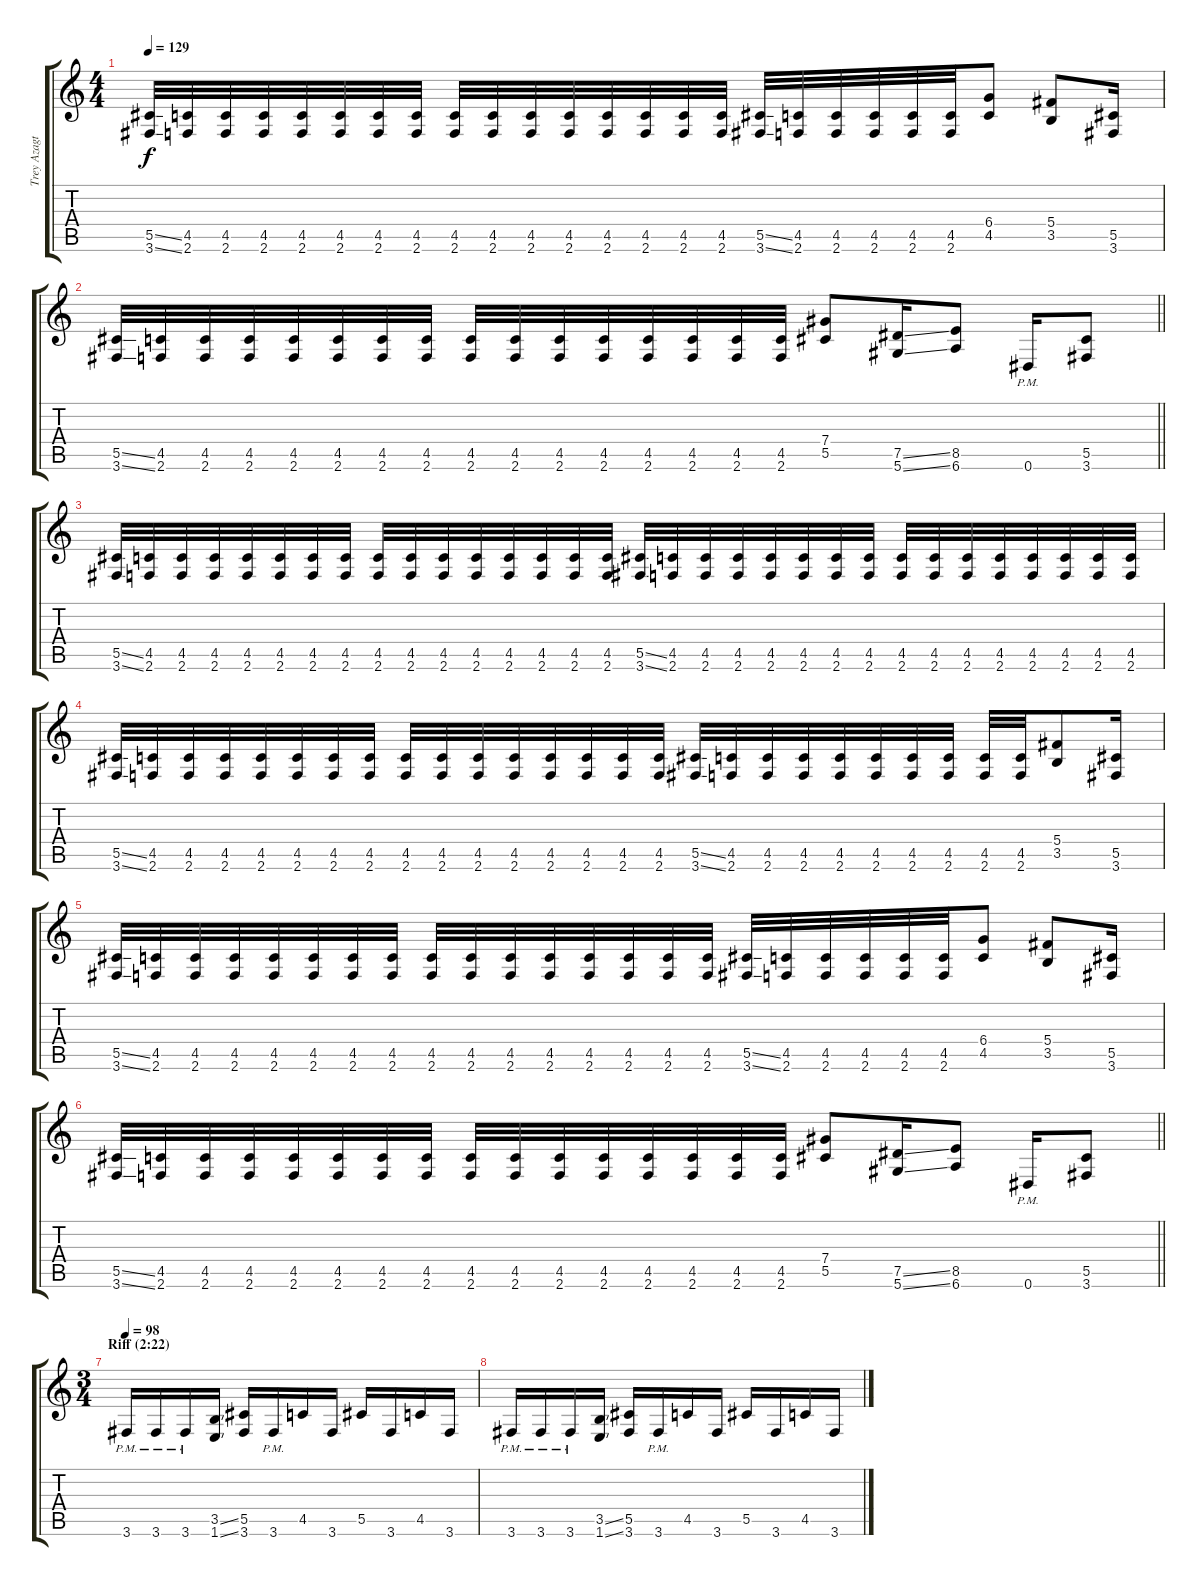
\track ("Trey Azagthoth " "Trey Azagt") {instrument distortionguitar}
\staff {score tabs}
\tuning (Eb4 Bb3 Gb3 Db3 Ab2 Eb2) {hide}
\ts (4 4)
\tempo 129
\clef g2
\ks c
(5.5{ss} 3.6{ss}).32{dy f} (4.5 2.6).32 (4.5 2.6).32 (4.5 2.6).32 (4.5 2.6).32 (4.5 2.6).32 (4.5 2.6).32 (4.5 2.6).32 (4.5 2.6).32 (4.5 2.6).32 (4.5 2.6).32 (4.5 2.6).32 (4.5 2.6).32 (4.5 2.6).32 (4.5 2.6).32 (4.5 2.6).32 (5.5{ss} 3.6{ss}).32 (4.5 2.6).32 (4.5 2.6).32 (4.5 2.6).32 (4.5 2.6).32 (4.5 2.6).32 (6.4 4.5).8 (5.4 3.5).8 (5.5 3.6).16 |
\barLineRight lightlight
(5.5{ss} 3.6{ss}).32 (4.5 2.6).32 (4.5 2.6).32 (4.5 2.6).32 (4.5 2.6).32 (4.5 2.6).32 (4.5 2.6).32 (4.5 2.6).32 (4.5 2.6).32 (4.5 2.6).32 (4.5 2.6).32 (4.5 2.6).32 (4.5 2.6).32 (4.5 2.6).32 (4.5 2.6).32 (4.5 2.6).32 (7.4 5.5).8 (7.5{ss} 5.6{ss}).16 (8.5 6.6).8 0.6{pm}.16 (5.5 3.6).8 |
(5.5{ss} 3.6{ss}).32 (4.5 2.6).32 (4.5 2.6).32 (4.5 2.6).32 (4.5 2.6).32 (4.5 2.6).32 (4.5 2.6).32 (4.5 2.6).32 (4.5 2.6).32 (4.5 2.6).32 (4.5 2.6).32 (4.5 2.6).32 (4.5 2.6).32 (4.5 2.6).32 (4.5 2.6).32 (4.5 2.6).32 (5.5{ss} 3.6{ss}).32 (4.5 2.6).32 (4.5 2.6).32 (4.5 2.6).32 (4.5 2.6).32 (4.5 2.6).32 (4.5 2.6).32 (4.5 2.6).32 (4.5 2.6).32 (4.5 2.6).32 (4.5 2.6).32 (4.5 2.6).32 (4.5 2.6).32 (4.5 2.6).32 (4.5 2.6).32 (4.5 2.6).32 |
(5.5{ss} 3.6{ss}).32 (4.5 2.6).32 (4.5 2.6).32 (4.5 2.6).32 (4.5 2.6).32 (4.5 2.6).32 (4.5 2.6).32 (4.5 2.6).32 (4.5 2.6).32 (4.5 2.6).32 (4.5 2.6).32 (4.5 2.6).32 (4.5 2.6).32 (4.5 2.6).32 (4.5 2.6).32 (4.5 2.6).32 (5.5{ss} 3.6{ss}).32 (4.5 2.6).32 (4.5 2.6).32 (4.5 2.6).32 (4.5 2.6).32 (4.5 2.6).32 (4.5 2.6).32 (4.5 2.6).32 (4.5 2.6).32 (4.5 2.6).32 (5.4 3.5).8 (5.5 3.6).16 |
(5.5{ss} 3.6{ss}).32 (4.5 2.6).32 (4.5 2.6).32 (4.5 2.6).32 (4.5 2.6).32 (4.5 2.6).32 (4.5 2.6).32 (4.5 2.6).32 (4.5 2.6).32 (4.5 2.6).32 (4.5 2.6).32 (4.5 2.6).32 (4.5 2.6).32 (4.5 2.6).32 (4.5 2.6).32 (4.5 2.6).32 (5.5{ss} 3.6{ss}).32 (4.5 2.6).32 (4.5 2.6).32 (4.5 2.6).32 (4.5 2.6).32 (4.5 2.6).32 (6.4 4.5).8 (5.4 3.5).8 (5.5 3.6).16 |
\barLineRight lightlight
(5.5{ss} 3.6{ss}).32 (4.5 2.6).32 (4.5 2.6).32 (4.5 2.6).32 (4.5 2.6).32 (4.5 2.6).32 (4.5 2.6).32 (4.5 2.6).32 (4.5 2.6).32 (4.5 2.6).32 (4.5 2.6).32 (4.5 2.6).32 (4.5 2.6).32 (4.5 2.6).32 (4.5 2.6).32 (4.5 2.6).32 (7.4 5.5).8 (7.5{ss} 5.6{ss}).16 (8.5 6.6).8 0.6{pm}.16 (5.5 3.6).8 |
\ts (3 4)
\section ("" "Riff (2:22)")
\tempo 98
3.6{pm}.16 3.6{pm}.16 3.6{pm}.16 (3.5{ss} 1.6{ss}).16 (5.5 3.6).16 3.6{pm}.16 4.5.16 3.6.16 5.5.16 3.6.16 4.5.16 3.6.16 |
3.6{pm}.16 3.6{pm}.16 3.6{pm}.16 (3.5{ss} 1.6{ss}).16 (5.5 3.6).16 3.6{pm}.16 4.5.16 3.6.16 5.5.16 3.6.16 4.5.16 3.6.16
